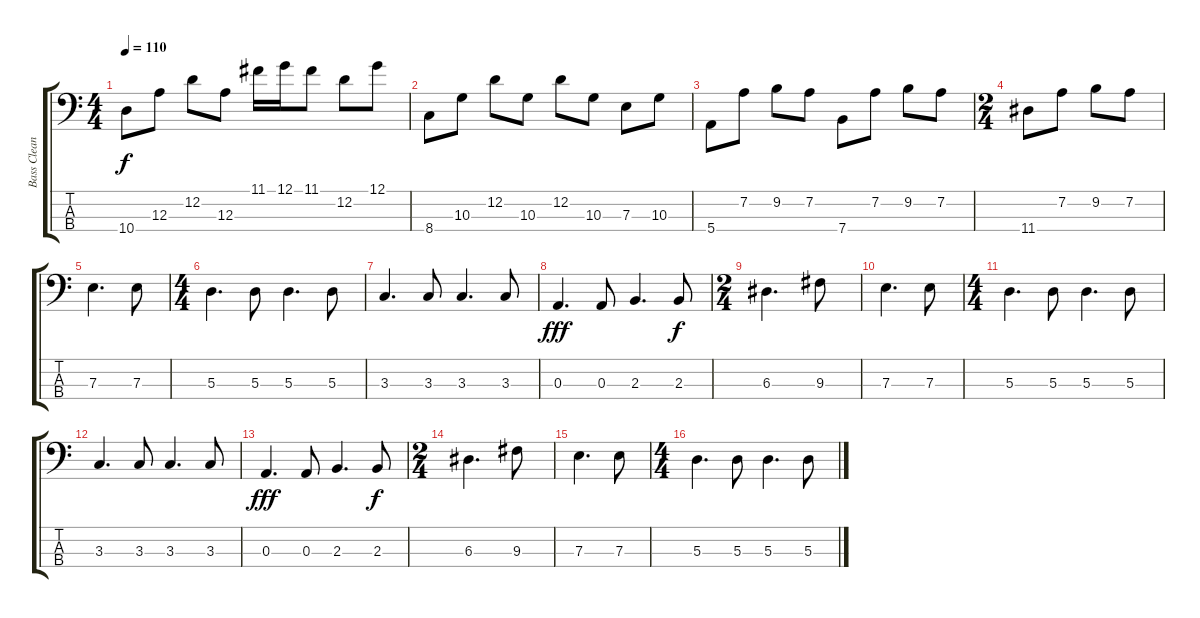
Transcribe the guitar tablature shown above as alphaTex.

\track ("Bass Clean OK!" "Bass Clean") {instrument electricbassfinger}
\staff {score tabs}
\tuning (G2 D2 A1 E1) {hide}
\ts (4 4)
\tempo 110
\clef f4
\ks c
10.4.8{dy f} 12.3.8 12.2.8 12.3.8 11.1.16 12.1.16 11.1.8 12.2.8 12.1.8 |
8.4.8 10.3.8 12.2.8 10.3.8 12.2.8 10.3.8 7.3.8 10.3.8 |
5.4.8 7.2.8 9.2.8 7.2.8 7.4.8 7.2.8 9.2.8 7.2.8 |
\ts (2 4)
11.4.8 7.2.8 9.2.8 7.2.8 |
7.3.4{d} 7.3.8 |
\ts (4 4)
5.3.4{d} 5.3.8 5.3.4{d} 5.3.8 |
3.3.4{d} 3.3.8 3.3.4{d} 3.3.8 |
0.3.4{d dy fff} 0.3.8 2.3.4{d} 2.3.8{dy f} |
\ts (2 4)
6.3.4{d} 9.3.8 |
7.3.4{d} 7.3.8 |
\ts (4 4)
5.3.4{d} 5.3.8 5.3.4{d} 5.3.8 |
3.3.4{d} 3.3.8 3.3.4{d} 3.3.8 |
0.3.4{d dy fff} 0.3.8 2.3.4{d} 2.3.8{dy f} |
\ts (2 4)
6.3.4{d} 9.3.8 |
7.3.4{d} 7.3.8 |
\ts (4 4)
5.3.4{d} 5.3.8 5.3.4{d} 5.3.8
